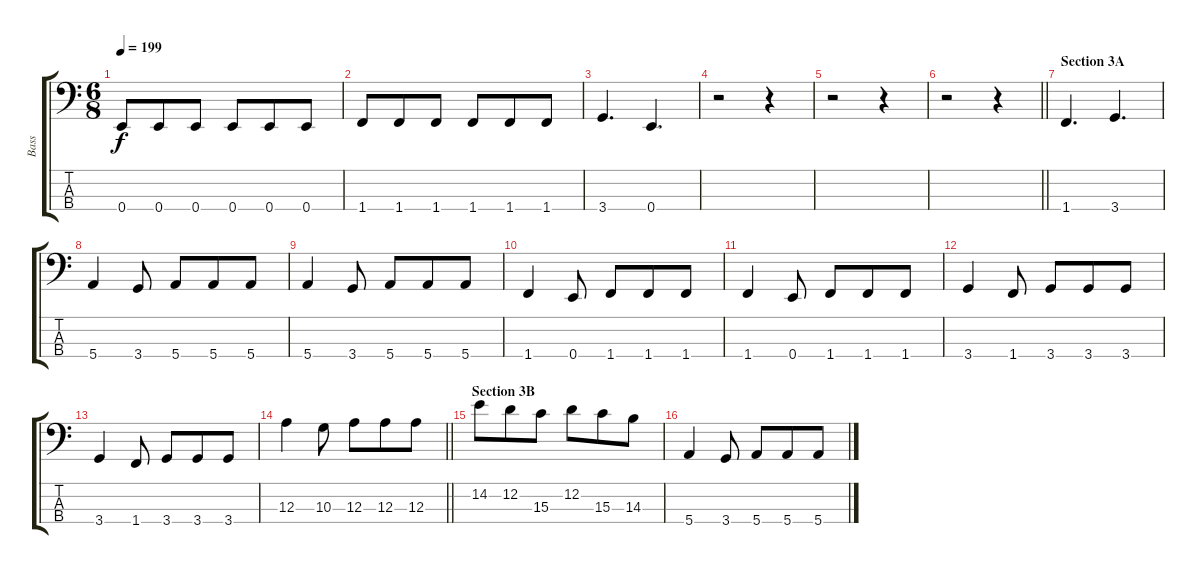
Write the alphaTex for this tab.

\track ("Bass" "Bass") {instrument electricbasspick}
\staff {score tabs}
\tuning (G2 D2 A1 E1) {hide}
\ts (6 8)
\tempo 199
\clef f4
\ks c
0.4.8{dy f} 0.4.8 0.4.8 0.4.8 0.4.8 0.4.8 |
1.4.8 1.4.8 1.4.8 1.4.8 1.4.8 1.4.8 |
3.4.4{d} 0.4.4{d} |
r.2 r.4 |
r.2 r.4 |
\barLineRight lightlight
r.2 r.4 |
\section ("" "Section 3A")
1.4.4{d} 3.4.4{d} |
5.4.4 3.4.8 5.4.8 5.4.8 5.4.8 |
5.4.4 3.4.8 5.4.8 5.4.8 5.4.8 |
1.4.4 0.4.8 1.4.8 1.4.8 1.4.8 |
1.4.4 0.4.8 1.4.8 1.4.8 1.4.8 |
3.4.4 1.4.8 3.4.8 3.4.8 3.4.8 |
3.4.4 1.4.8 3.4.8 3.4.8 3.4.8 |
\barLineRight lightlight
12.3.4 10.3.8 12.3.8 12.3.8 12.3.8 |
\section ("" "Section 3B")
14.2.8 12.2.8 15.3.8 12.2.8 15.3.8 14.3.8 |
5.4.4 3.4.8 5.4.8 5.4.8 5.4.8
